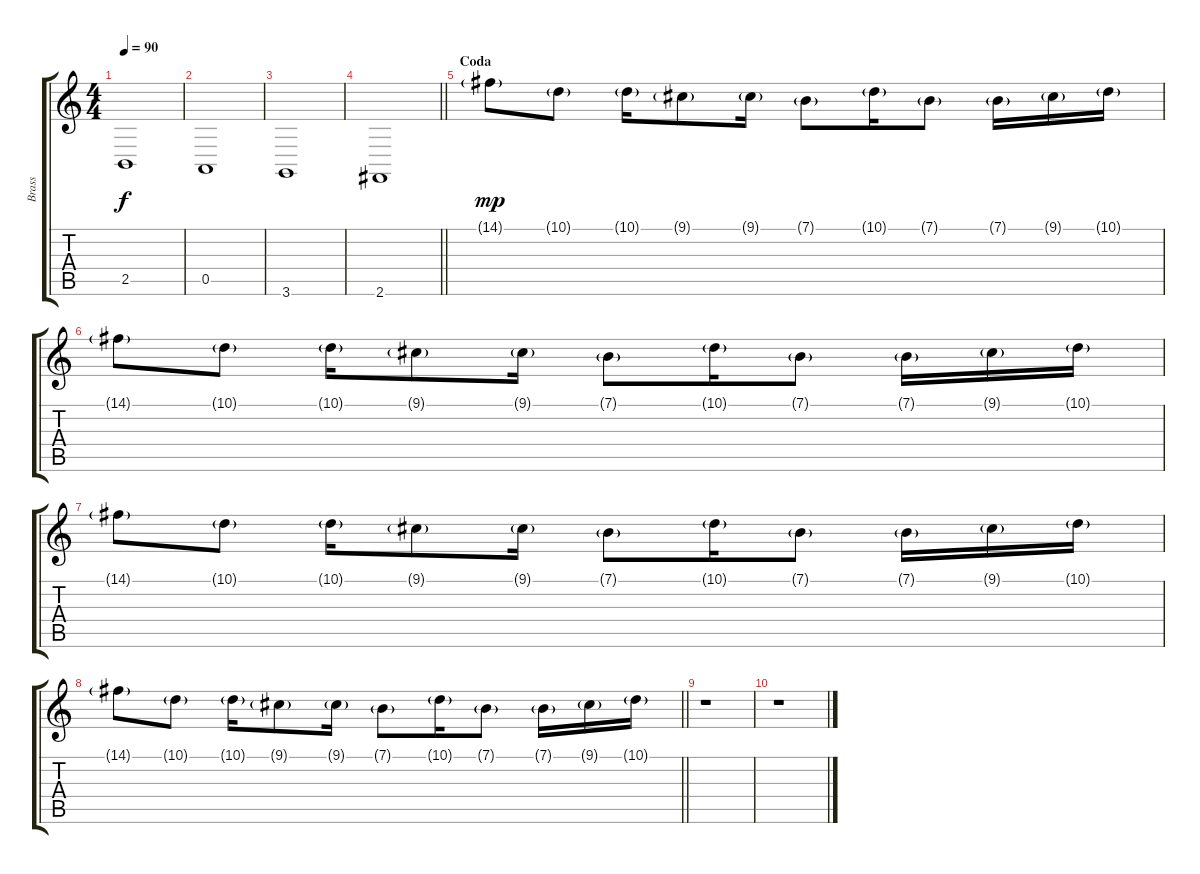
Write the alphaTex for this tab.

\track ("Brass" "Brass") {instrument frenchhorn}
\staff {score tabs}
\tuning (E4 B3 G3 D3 A2 E2) {hide}
\ts (4 4)
\tempo 90
\clef g2
\ks c
2.5.1{dy f} |
0.5.1 |
3.6.1 |
\barLineRight lightlight
2.6.1 |
\section ("" "Coda")
14.1{g}.8{dy mp} 10.1{g}.8 10.1{g}.16 9.1{g}.8 9.1{g}.16 7.1{g}.8 10.1{g}.16 7.1{g}.8 7.1{g}.16 9.1{g}.16 10.1{g}.16 |
14.1{g}.8 10.1{g}.8 10.1{g}.16 9.1{g}.8 9.1{g}.16 7.1{g}.8 10.1{g}.16 7.1{g}.8 7.1{g}.16 9.1{g}.16 10.1{g}.16 |
14.1{g}.8 10.1{g}.8 10.1{g}.16 9.1{g}.8 9.1{g}.16 7.1{g}.8 10.1{g}.16 7.1{g}.8 7.1{g}.16 9.1{g}.16 10.1{g}.16 |
\barLineRight lightlight
14.1{g}.8 10.1{g}.8 10.1{g}.16 9.1{g}.8 9.1{g}.16 7.1{g}.8 10.1{g}.16 7.1{g}.8 7.1{g}.16 9.1{g}.16 10.1{g}.16 |
r.1 |
r.1
